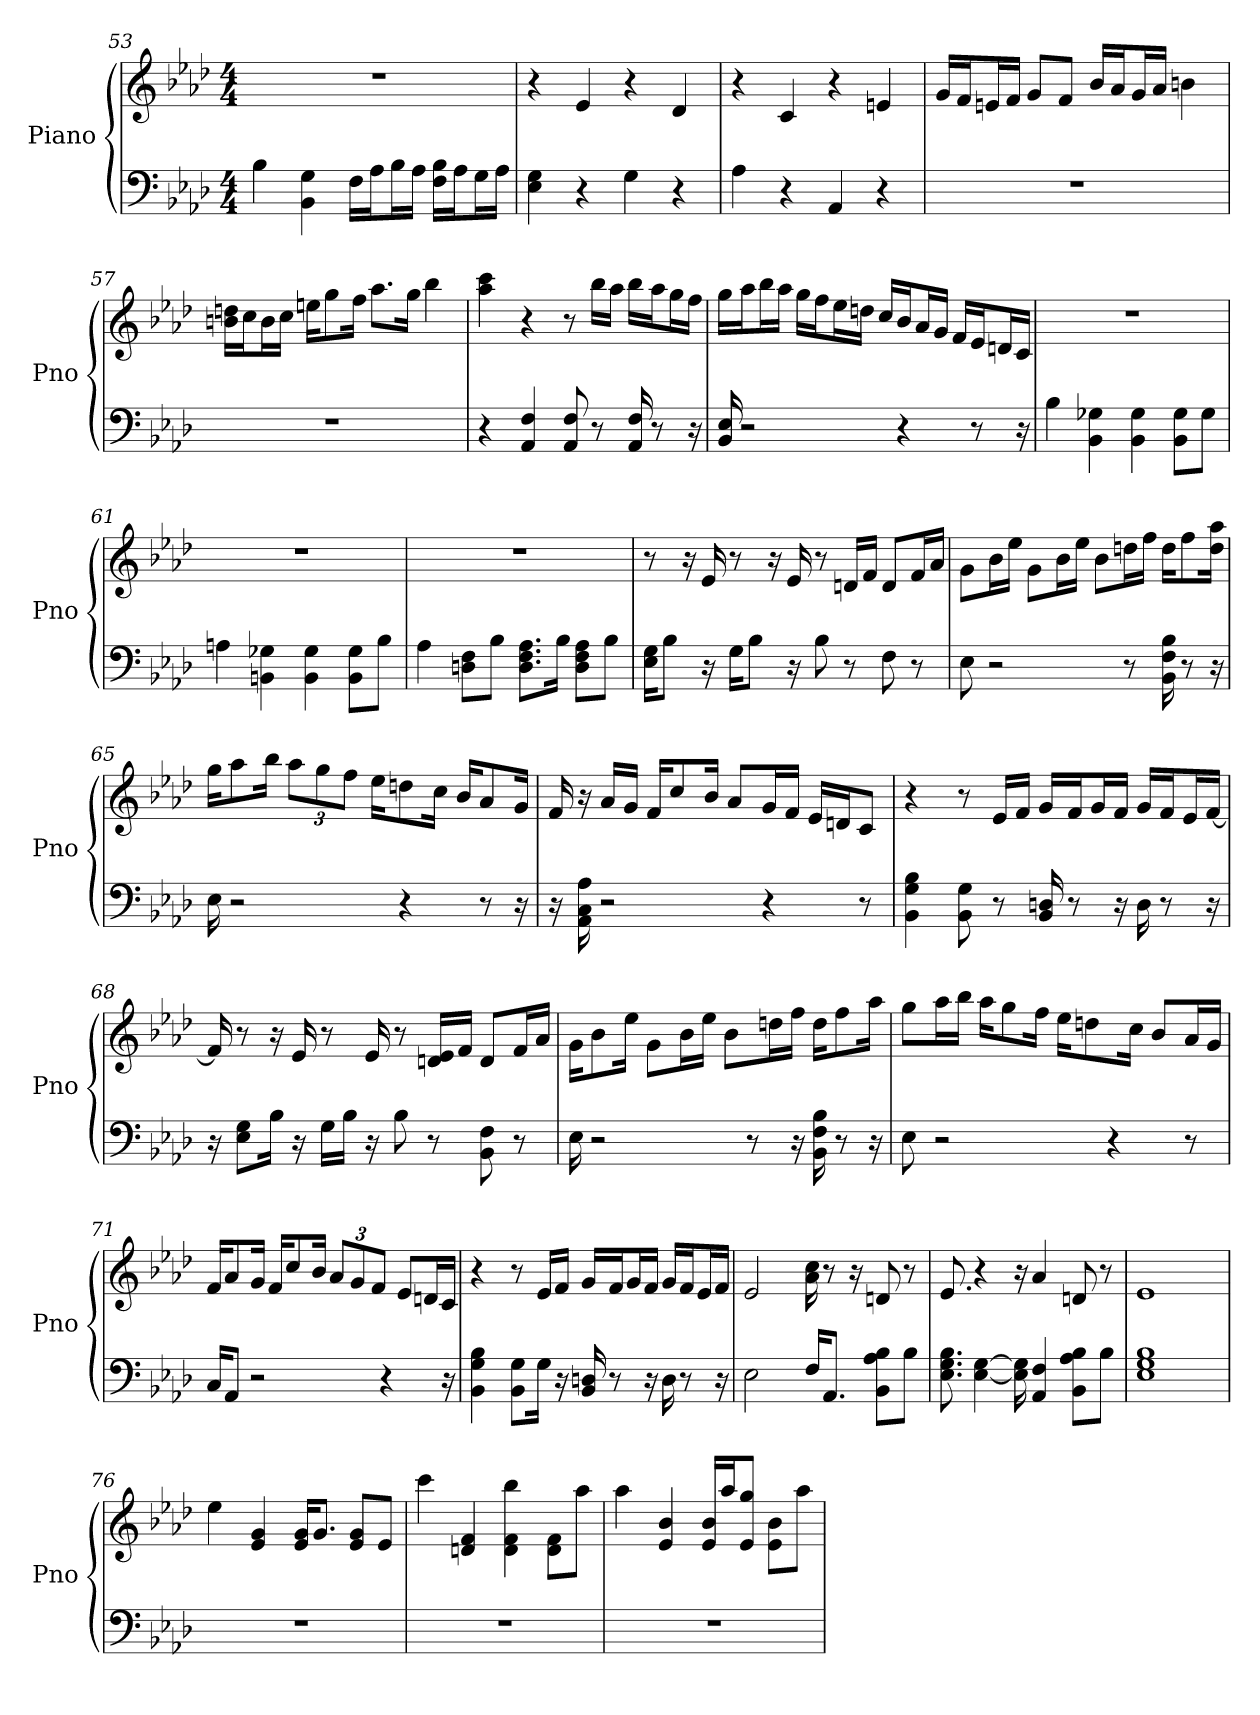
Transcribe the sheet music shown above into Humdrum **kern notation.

**kern	**kern
*part1	*part1
*staff2	*staff1
*I"Piano	*
*I'Pno	*
*clefF4	*clefG2
*k[b-e-a-d-]	*k[b-e-a-d-]
*A-:	*A-:
*M4/4	*M4/4
=53	=53
4B-	1r
4BB- 4G	.
16F\LL	.
16A-\J	.
16B-\L	.
16A-\JJ	.
16F\ 16B-\LL	.
16A-\J	.
16G\L	.
16A-\JJ	.
=54	=54
4G 4E-	4r
4r	4e-
4G	4r
4r	4d-
=55	=55
4A-	4r
4r	4c
4AA-	4r
4r	4e
=56	=56
1r	16g/LL
.	16f/J
.	16e/L
.	16f/JJ
.	8g/L
.	8f/J
.	16b-/LL
.	16a-/J
.	16g/L
.	16a-/JJ
.	4b
=57	=57
1r	16dd\ 16b\LL
.	16cc\J
.	16b\L
.	16cc\JJ
.	16ee\KL
.	8gg\
.	16ff\Jk
.	8.aa-\L
.	16gg\Jk
.	4bb-
=58	=58
4r	4aa- 4ccc
4AA- 4F	4r
8F 8AA-	8r
8r	16bb-\LL
.	16aa-\JJ
16AA- 16F	16bb-\LL
8r	16aa-\J
.	16gg\L
16r	16ff\JJ
=59	=59
16E- 16BB-	16gg\LL
2r	16aa-\J
.	16bb-\L
.	16aa-\JJ
.	16gg\LL
.	16ff\J
.	16ee-\L
.	16dd\JJ
.	16cc/LL
4r	16b-/J
.	16a-/L
.	16g/JJ
.	16f/LL
8r	16e-/J
.	16d/L
16r	16c/JJ
=60	=60
4B-	1r
4BB- 4G-	.
4BB- 4G-	.
8G-\ 8BB-\L	.
8G-\J	.
=61	=61
4A	1r
4BB 4G-	.
4G- 4BB	.
8G-\ 8BB\L	.
8B-\J	.
=62	=62
4A-	1r
8D\ 8F\L	.
8B-\J	.
8.A-\ 8.D\ 8.F\L	.
16B-\Jk	.
8A-\ 8D\ 8F\L	.
8B-\J	.
=63	=63
16G\ 16E-\KL	8r
8B-\J	.
.	16r
16r	16e-
16G\KL	8r
8B-\J	.
.	16r
16r	16e-
8B-	8r
8r	16d/LL
.	16f/JJ
8F	8d/L
8r	16f/L
.	16a-/JJ
=64	=64
8E-	8g\L
2r	16b-\L
.	16ee-\JJ
.	8g\L
.	16b-\L
.	16ee-\JJ
.	8b-\L
8r	16dd\L
.	16ff\JJ
16B- 16BB- 16F	16dd\KL
8r	8ff\
16r	16aa-\ 16dd\Jk
=65	=65
16E-	16gg\KL
2r	8aa-\
.	16bb-\Jk
.	12aa-\L
.	12gg\
.	12ff\J
.	16ee-\KL
4r	8dd\
.	16cc\Jk
.	16b-/KL
8r	8a-/
16r	16g/Jk
=66	=66
16r	16f
16AA- 16C 16A-	16r
2r	16a-/LL
.	16g/JJ
.	16f/KL
.	8cc/
.	16b-/Jk
.	8a-/L
4r	16g/L
.	16f/JJ
.	16e-/LL
.	16d/J
8r	8c/J
=67	=67
4B- 4BB- 4G	4r
8G 8BB-	8r
8r	16e-/LL
.	16f/JJ
16D 16BB-	16g/LL
8r	16f/J
.	16g/L
16r	16f/JJ
16D	16g/LL
8r	16f/J
.	16e-/L
16r	[16f/JJ
=68	=68
16r	16f]
8E-\ 8G\L	8r
16B-\Jk	16r
16r	16e-
16G\LL	8r
16B-\JJ	.
16r	16e-
8B-	8r
8r	16d/ 16e-/LL
.	16f/JJ
8F 8BB-	8d/L
8r	16f/L
.	16a-/JJ
=69	=69
16E-	16g\KL
2r	8b-\
.	16ee-\Jk
.	8g\L
.	16b-\L
.	16ee-\JJ
.	8b-\L
8r	.
.	16dd\L
16r	16ff\JJ
16B- 16BB- 16F	16dd\KL
8r	8ff\
16r	16aa-\Jk
=70	=70
8E-	8gg\L
2r	16aa-\L
.	16bb-\JJ
.	16aa-\KL
.	8gg\
.	16ff\Jk
.	16ee-\KL
.	8dd\
4r	.
.	16cc\Jk
.	8b-/L
8r	16a-/L
.	16g/JJ
=71	=71
16C/KL	16f/KL
8AA-/J	8a-/
2r	16g/Jk
.	16f/KL
.	8cc/
.	16b-/Jk
.	12a-/L
.	12g/
.	12f/J
4r	.
.	8e-/L
.	16d/L
16r	16c/JJ
=72	=72
4BB- 4G 4B-	4r
8G\ 8BB-\L	8r
16G\Jk	16e-/LL
16r	16f/JJ
16BB- 16D	16g/LL
8r	16f/J
.	16g/L
16r	16f/JJ
16D	16g/LL
8r	16f/J
.	16e-/L
16r	16f/JJ
=73	=73
2E-	2e-
16F/KL	16cc 16a-
8.AA-/J	8r
.	16r
8A-\ 8B-\ 8BB-\L	8d
8B-\J	8r
=74	=74
8.E- 8.B- 8.G	8.e-
[4E- [4G	4r
16E-] 16G]	16r
4F 4AA-	4a-
8A-\ 8BB-\ 8B-\L	8d
8B-\J	8r
=75	=75
1E- 1B- 1G	1e-
=76	=76
1r	4ee-
.	4g 4e-
.	16e-/ 16g/KL
.	8.g/J
.	8e-/ 8g/L
.	8e-/J
=77	=77
1r	4ccc
.	4d 4f
.	4bb- 4d 4f
.	8f\ 8d\L
.	8aa-\J
=78	=78
1r	4aa-
.	4e- 4b-
.	16e-/ 16b-/LL
.	16aa-/J
.	8gg/ 8e-/J
.	8e-\ 8b-\L
.	8aa-\J
=	=
*-	*-
